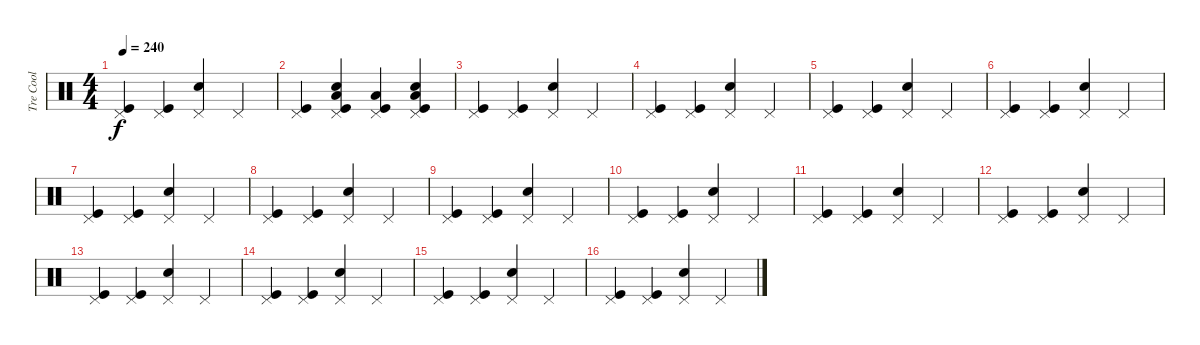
\track ("Tre Cool" "Tre Cool") {instrument percussion}
\staff {score}
\articulation defaults
\ts (4 4)
\tempo 240
\clef neutral
\ks c
("Pedal Hi-Hat (hit)" "Kick (hit)").4{dy f} ("Pedal Hi-Hat (hit)" "Kick (hit)").4 ("Pedal Hi-Hat (hit)" "Snare (hit) 2").4 "Pedal Hi-Hat (hit)".4 |
("Pedal Hi-Hat (hit)" "Kick (hit)").4 ("Pedal Hi-Hat (hit)" "Kick (hit)" "Snare (hit) 2" "Low Tom (hit)").4 ("Pedal Hi-Hat (hit)" "Kick (hit)" "Low Tom (hit)").4 ("Pedal Hi-Hat (hit)" "Kick (hit)" "Snare (hit) 2" "Low Tom (hit)").4 |
("Pedal Hi-Hat (hit)" "Kick (hit)").4 ("Pedal Hi-Hat (hit)" "Kick (hit)").4 ("Pedal Hi-Hat (hit)" "Snare (hit) 2").4 "Pedal Hi-Hat (hit)".4 |
("Pedal Hi-Hat (hit)" "Kick (hit)").4 ("Pedal Hi-Hat (hit)" "Kick (hit)").4 ("Pedal Hi-Hat (hit)" "Snare (hit) 2").4 "Pedal Hi-Hat (hit)".4 |
("Pedal Hi-Hat (hit)" "Kick (hit)").4 ("Pedal Hi-Hat (hit)" "Kick (hit)").4 ("Pedal Hi-Hat (hit)" "Snare (hit) 2").4 "Pedal Hi-Hat (hit)".4 |
("Pedal Hi-Hat (hit)" "Kick (hit)").4 ("Pedal Hi-Hat (hit)" "Kick (hit)").4 ("Pedal Hi-Hat (hit)" "Snare (hit) 2").4 "Pedal Hi-Hat (hit)".4 |
("Pedal Hi-Hat (hit)" "Kick (hit)").4 ("Pedal Hi-Hat (hit)" "Kick (hit)").4 ("Pedal Hi-Hat (hit)" "Snare (hit) 2").4 "Pedal Hi-Hat (hit)".4 |
("Pedal Hi-Hat (hit)" "Kick (hit)").4 ("Pedal Hi-Hat (hit)" "Kick (hit)").4 ("Pedal Hi-Hat (hit)" "Snare (hit) 2").4 "Pedal Hi-Hat (hit)".4 |
("Pedal Hi-Hat (hit)" "Kick (hit)").4 ("Pedal Hi-Hat (hit)" "Kick (hit)").4 ("Pedal Hi-Hat (hit)" "Snare (hit) 2").4 "Pedal Hi-Hat (hit)".4 |
("Pedal Hi-Hat (hit)" "Kick (hit)").4 ("Pedal Hi-Hat (hit)" "Kick (hit)").4 ("Pedal Hi-Hat (hit)" "Snare (hit) 2").4 "Pedal Hi-Hat (hit)".4 |
("Pedal Hi-Hat (hit)" "Kick (hit)").4 ("Pedal Hi-Hat (hit)" "Kick (hit)").4 ("Pedal Hi-Hat (hit)" "Snare (hit) 2").4 "Pedal Hi-Hat (hit)".4 |
("Pedal Hi-Hat (hit)" "Kick (hit)").4 ("Pedal Hi-Hat (hit)" "Kick (hit)").4 ("Pedal Hi-Hat (hit)" "Snare (hit) 2").4 "Pedal Hi-Hat (hit)".4 |
("Pedal Hi-Hat (hit)" "Kick (hit)").4 ("Pedal Hi-Hat (hit)" "Kick (hit)").4 ("Pedal Hi-Hat (hit)" "Snare (hit) 2").4 "Pedal Hi-Hat (hit)".4 |
("Pedal Hi-Hat (hit)" "Kick (hit)").4 ("Pedal Hi-Hat (hit)" "Kick (hit)").4 ("Pedal Hi-Hat (hit)" "Snare (hit) 2").4 "Pedal Hi-Hat (hit)".4 |
("Pedal Hi-Hat (hit)" "Kick (hit)").4 ("Pedal Hi-Hat (hit)" "Kick (hit)").4 ("Pedal Hi-Hat (hit)" "Snare (hit) 2").4 "Pedal Hi-Hat (hit)".4 |
("Pedal Hi-Hat (hit)" "Kick (hit)").4 ("Pedal Hi-Hat (hit)" "Kick (hit)").4 ("Pedal Hi-Hat (hit)" "Snare (hit) 2").4 "Pedal Hi-Hat (hit)".4
